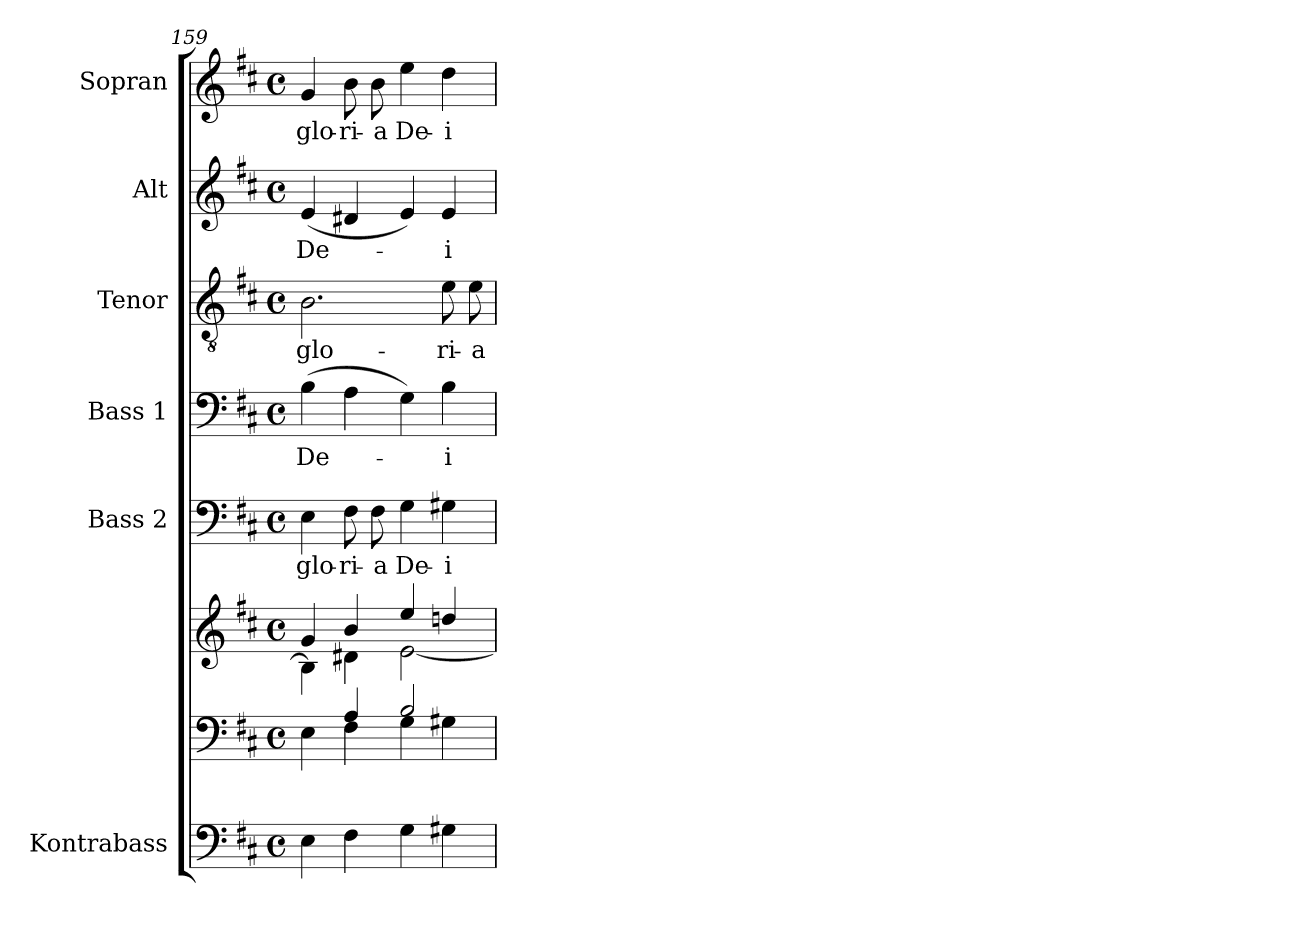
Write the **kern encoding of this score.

**kern	**kern	**kern	**kern	**text	**kern	**text	**kern	**text	**kern	**text	**kern	**text
*part7	*part6	*part6	*part5	*part5	*part4	*part4	*part3	*part3	*part2	*part2	*part1	*part1
*staff8	*staff7	*staff6	*staff5	*staff5	*staff4	*staff4	*staff3	*staff3	*staff2	*staff2	*staff1	*staff1
*I"Kontrabass	*	*	*I"Bass 2	*	*I"Bass 1	*	*I"Tenor	*	*I"Alt	*	*I"Sopran	*
*I'Kb.	*	*	*I'B. 2	*	*I'B. 1	*	*I'T.	*	*I'A.	*	*I'S.	*
*clefF4	*clefF4	*clefG2	*clefF4	*	*clefF4	*	*clefGv2	*	*clefG2	*	*clefG2	*
*ITrd7c12	*	*	*	*	*	*	*	*	*	*	*	*
*k[f#c#]	*k[f#c#]	*k[f#c#]	*k[f#c#]	*	*k[f#c#]	*	*k[f#c#]	*	*k[f#c#]	*	*k[f#c#]	*
*D:	*D:	*D:	*D:	*	*D:	*	*D:	*	*D:	*	*D:	*
*M4/4	*M4/4	*M4/4	*M4/4	*	*M4/4	*	*M4/4	*	*M4/4	*	*M4/4	*
*met(c)	*met(c)	*met(c)	*met(c)	*	*met(c)	*	*met(c)	*	*met(c)	*	*met(c)	*
=159	=159	=159	=159	=159	=159	=159	=159	=159	=159	=159	=159	=159
*	*^	*^	*	*	*	*	*	*	*	*	*	*
!	!	!	!	!	!	!LO:LY:b	!	!LO:LY:b	!	!LO:LY:b	!	!LO:LY:b	!	!LO:LY:b
4EE\	4ryy	4E\	4g/	4B\]	4E\	glo-	(>4B\	De-	2.B\	glo-	(<4e/	De-	4g/	glo-
!	!	!	!	!	!	!LO:LY:b	!	!	!	!	!	!	!	!LO:LY:b
4FF#\	4A/	4F#\	4b/	4d#X\	8F#\	-ri-	4A\	.	.	.	4d#X/	.	8b\	-ri-
!	!	!	!	!	!	!LO:LY:b	!	!	!	!	!	!	!	!LO:LY:b
.	.	.	.	.	8F#\	-a	.	.	.	.	.	.	8b\	-a
!	!	!	!	!	!	!LO:LY:b	!	!	!	!	!	!	!	!LO:LY:b
4GG\	2B/	4G\	4ee/	[<2e\	4G\	De-	4G\)	.	.	.	4e/)	.	4ee\	De-
!	!	!	!	!	!	!LO:LY:b	!	!LO:LY:b	!	!LO:LY:b	!	!LO:LY:b	!	!LO:LY:b
4GG#X\	.	4G#X\	4ddn/	.	4G#X\	-i	4B\	-i	8e\	-ri-	4e/	-i	4dd\	-i
!	!	!	!	!	!	!	!	!	!	!LO:LY:b	!	!	!	!
.	.	.	.	.	.	.	.	.	8e\	-a	.	.	.	.
*	*v	*v	*	*	*	*	*	*	*	*	*	*	*	*
*	*	*v	*v	*	*	*	*	*	*	*	*	*	*
=	=	=	=	=	=	=	=	=	=	=	=	=
*-	*-	*-	*-	*-	*-	*-	*-	*-	*-	*-	*-	*-
